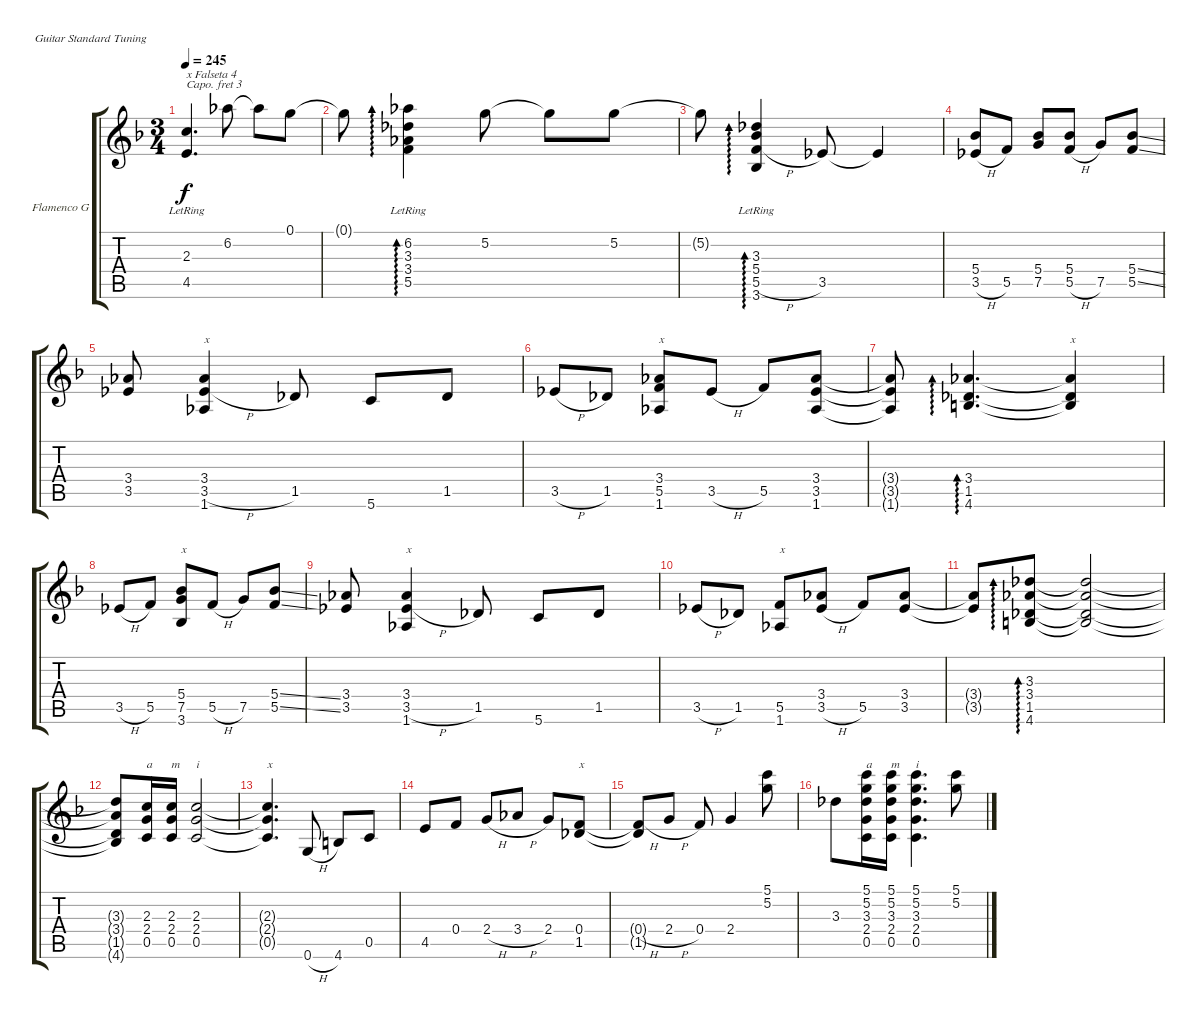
\defaultSystemsLayout 4
\bracketExtendMode groupsimilarinstruments
\firstSystemTrackNameOrientation horizontal
\otherSystemsTrackNameOrientation horizontal
\track ("Flamenco Guitar" "Flamenco G") {instrument acousticguitarnylon}
\staff {score tabs}
\capo 3
\tuning (E4 B3 G3 D3 A2 E2)
\ts (3 4)
\tempo 245
\clef g2
\ks f
(4.5{lr} 2.3).4{d txt "x Falseta 4" dy f instrument acousticguitarnylon} 6.2.8 6.2{t}.8 0.1.8 |
0.1{t}.8 (5.5 3.4{lr} 3.3 6.2).4{ad 0} 5.2.8 5.2{t}.8 5.2.8 |
5.2{t}.8 (3.3 5.4 5.5{h} 3.6{lr}).4{ad 0} 3.5.8 3.5{t}.4 |
(3.5{h} 5.4).8 5.5.8 (7.5 5.4).8 (5.5{h} 5.4).8 7.5.8 (5.5{ss} 5.4{ss}).8 |
(3.4 3.5).8 (1.6 3.5{h} 3.4).4{txt "x"} 1.5.8 5.6.8 1.5.8 |
3.5{h}.8 1.5.8 (5.5 1.6 3.4).8{txt "x"} 3.5{h}.8 5.5.8 (3.5 3.4 1.6).8 |
(3.5{t} 3.4{t} 1.6{t}).8 (4.6 1.5 3.4).4{d ad 0} (3.4{t} 1.5{t} 4.6{t}).4{txt "x"} |
3.5{h}.8 5.5.8 (7.5 3.6 5.4).8{txt "x"} 5.5{h}.8 7.5.8 (5.5{ss} 5.4{ss}).8 |
(3.5 3.4).8 (3.4 3.5{h} 1.6).4{txt "x"} 1.5.8 5.6.8 1.5.8 |
3.5{h}.8 1.5.8 (5.5 1.6).8{txt "x"} (3.5{h} 3.4).8 5.5.8 (3.5 3.4).8 |
(3.4{t} 3.5{t}).8 (4.6 1.5 3.4 3.3).8{ad 0} (3.3{t} 3.4{t} 1.5{t} 4.6{t}).2 |
(4.6{t} 1.5{t} 3.4{t} 3.3{t}).8 (0.5 2.4 2.3).16{txt "a"} (2.3 2.4 0.5).16{txt "m"} (0.5 2.4 2.3).2{txt "i"} |
(2.3{t} 2.4{t} 0.5{t}).4{d txt "x"} 0.6{h}.8 4.6.8 0.5.8 |
4.5.8 0.4.8 2.4{h}.8 3.4{h}.8 2.4.8 (0.4 1.5).8{txt "x"} |
(0.4{h t} 1.5{t}).8 2.4{h}.8 0.4.8 2.4.4 (5.1 5.2).8 |
3.3.8 (0.5 2.4 3.3 5.2 5.1).16{txt "a"} (5.1 5.2 3.3 2.4 0.5).16{txt "m"} (0.5 2.4 3.3 5.2 5.1).4{d txt "i"} (5.1 5.2).8
